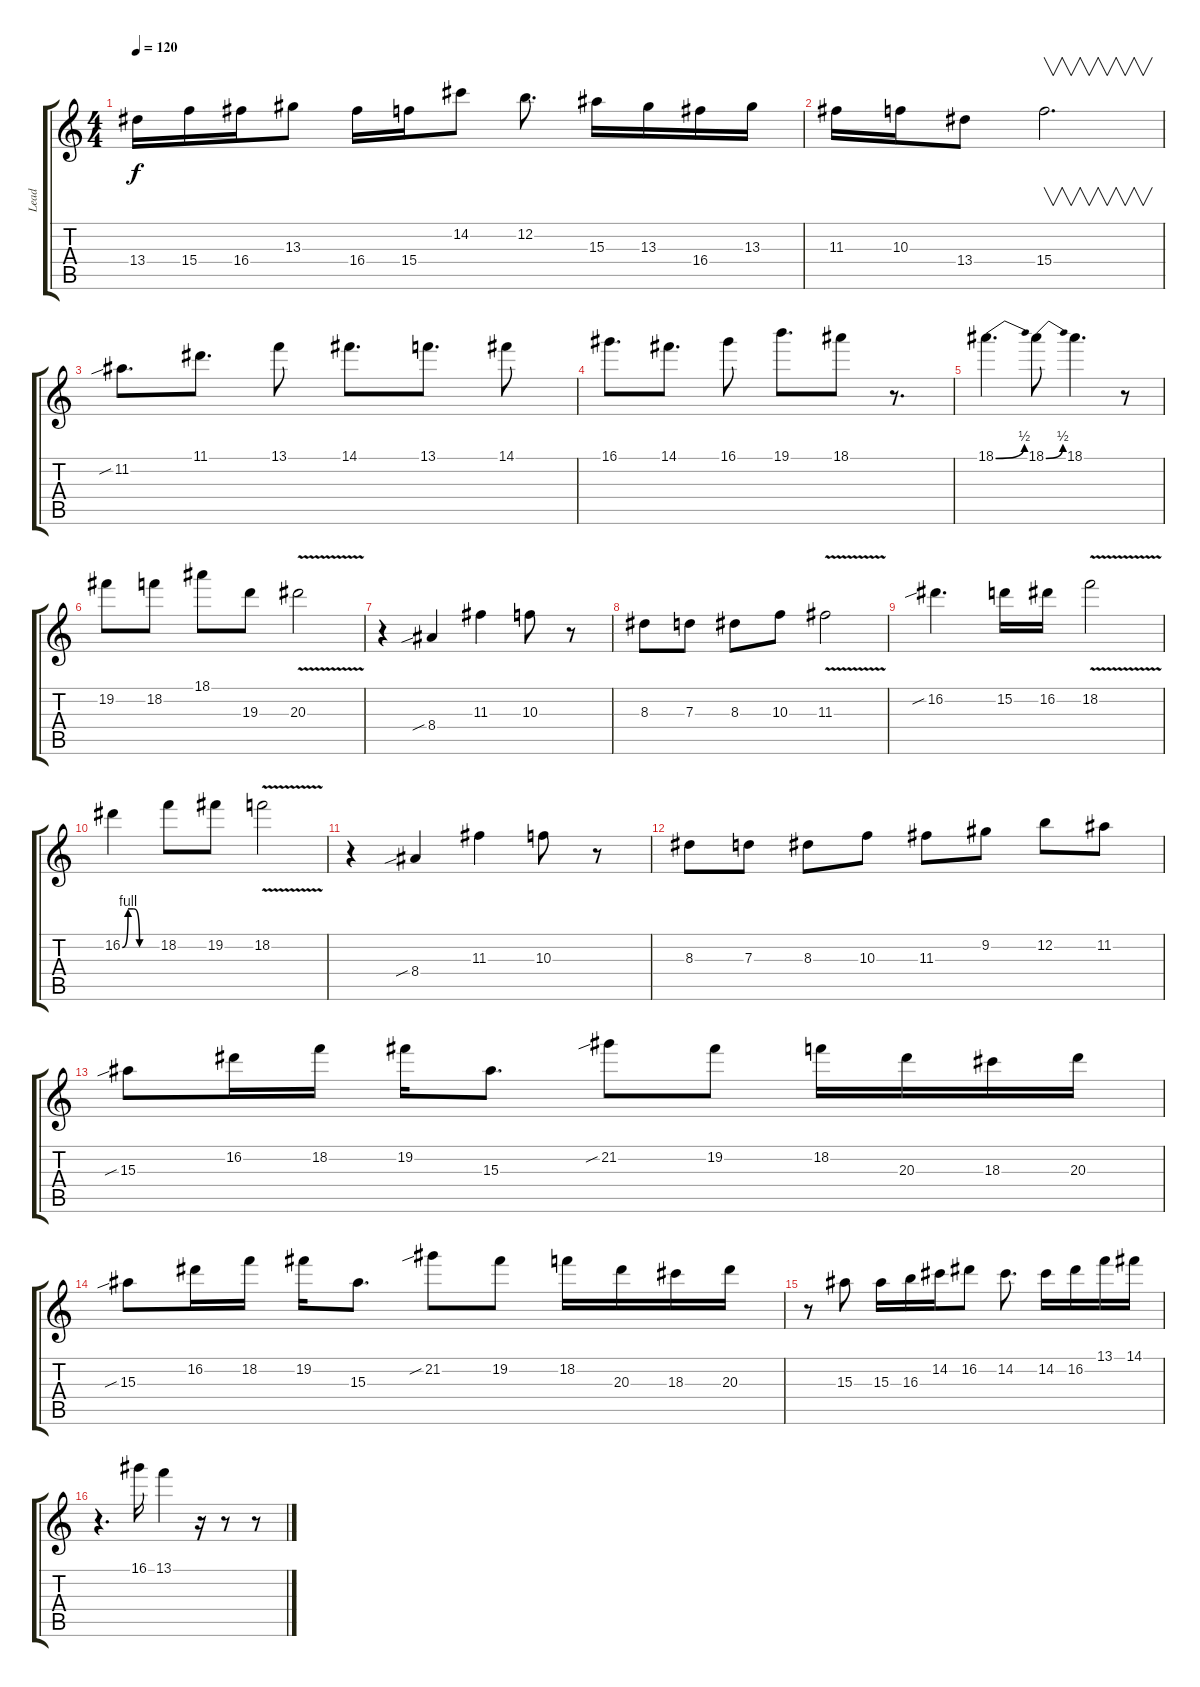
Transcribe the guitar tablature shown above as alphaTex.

\track ("Lead" "Lead") {instrument overdrivenguitar}
\staff {score tabs}
\tuning (E4 B3 G3 D3 A2 E2) {hide}
\ts (4 4)
\tempo 120
\clef g2
\ks c
13.4.16{dy f} 15.4.16 16.4.16 13.3.8 16.4.16 15.4.16 14.2.8 12.2.8{d} 15.3.16 13.3.16 16.4.16 13.3.16 |
11.3.16 10.3.16 13.4.8 15.4.2{v d} |
11.2{sib}.8{d} 11.1.8{d} 13.1.8 14.1.8{d} 13.1.8{d} 14.1.8 |
16.1.8{d} 14.1.8{d} 16.1.8 19.1.8{d} 18.1.8 r.8{d} |
18.1{be (bend 0 0 60 2)}.4{d} 18.1{be (bend 0 0 60 2)}.8 18.1.4{d} r.8 |
19.2.8 18.2.8 18.1.8 19.3.8 20.3{v}.2 |
r.4 8.4{sib}.4 11.3.4 10.3.8 r.8 |
8.3.8 7.3.8 8.3.8 10.3.8 11.3{v}.2 |
16.2{sib}.4{d} 15.2.16 16.2.16 18.2{v}.2 |
16.2{be (custom 0 0 10 4 20 4 30 0 60 0)}.4 18.2.8 19.2.8 18.2{v}.2 |
r.4 8.4{sib}.4 11.3.4 10.3.8 r.8 |
8.3.8 7.3.8 8.3.8 10.3.8 11.3.8 9.2.8 12.2.8 11.2.8 |
15.3{sib}.8 16.2.16 18.2.16 19.2.16 15.3.8{d} 21.2{sib}.8 19.2.8 18.2.16 20.3.16 18.3.16 20.3.16 |
15.3{sib}.8 16.2.16 18.2.16 19.2.16 15.3.8{d} 21.2{sib}.8 19.2.8 18.2.16 20.3.16 18.3.16 20.3.16 |
r.8 15.3.8 15.3.16 16.3.16 14.2.16 16.2.8 14.2.8{d} 14.2.16 16.2.16 13.1.16 14.1.16 |
r.4{d} 16.1.16 13.1.4 r.16 r.8 r.8
